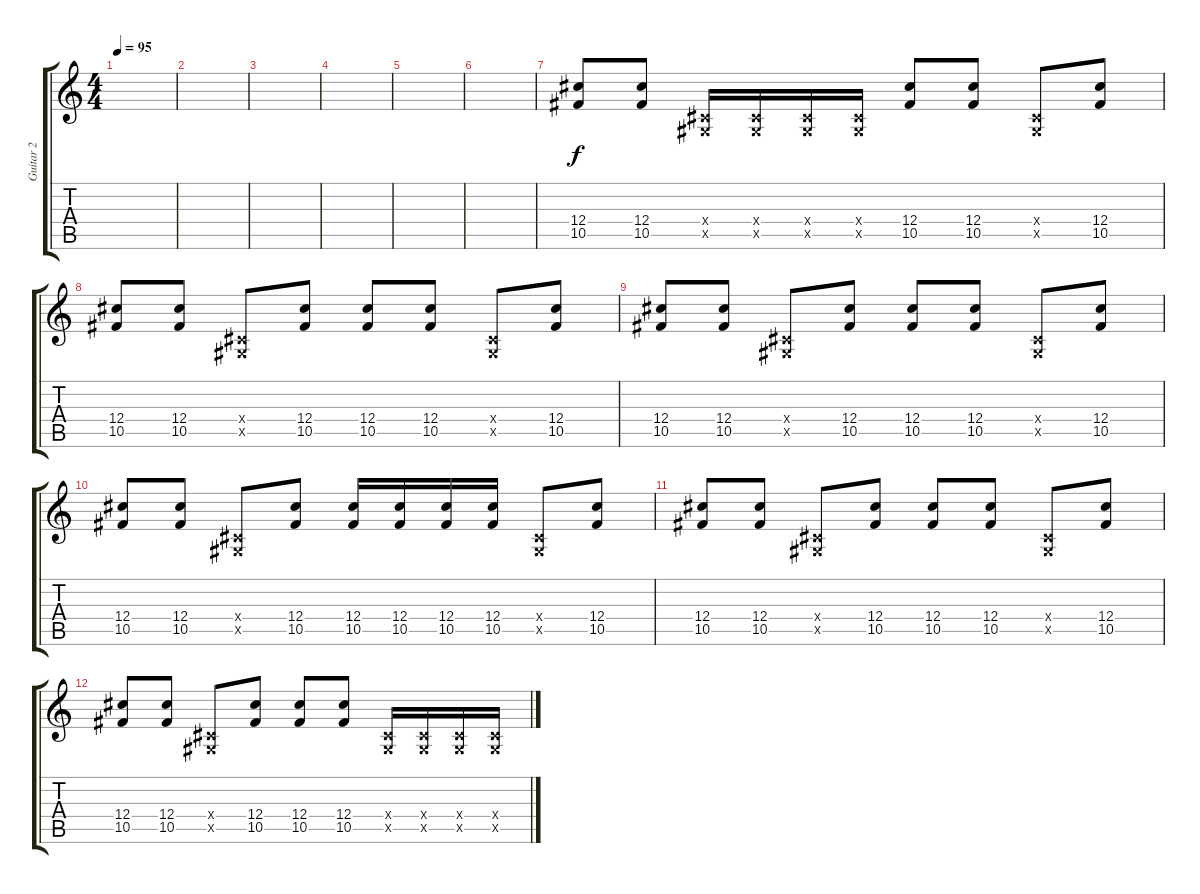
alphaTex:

\track ("Guitar 2" "Guitar 2") {instrument distortionguitar}
\staff {score tabs}
\tuning (Eb4 Bb3 Gb3 Db3 Ab2 Eb2) {hide}
\ts (4 4)
\tempo 95
\clef g2
\ks c
|
|
|
|
|
|
(12.4 10.5).8 (12.4 10.5).8 (0.4{x} 0.5{x}).16 (0.4{x} 0.5{x}).16 (0.4{x} 0.5{x}).16 (0.4{x} 0.5{x}).16 (12.4 10.5).8 (12.4 10.5).8 (0.4{x} 0.5{x}).8 (12.4 10.5).8 |
(12.4 10.5).8 (12.4 10.5).8 (0.4{x} 0.5{x}).8 (12.4 10.5).8 (12.4 10.5).8 (12.4 10.5).8 (0.4{x} 0.5{x}).8 (12.4 10.5).8 |
(12.4 10.5).8 (12.4 10.5).8 (0.4{x} 0.5{x}).8 (12.4 10.5).8 (12.4 10.5).8 (12.4 10.5).8 (0.4{x} 0.5{x}).8 (12.4 10.5).8 |
(12.4 10.5).8 (12.4 10.5).8 (0.4{x} 0.5{x}).8 (12.4 10.5).8 (12.4 10.5).16 (12.4 10.5).16 (12.4 10.5).16 (12.4 10.5).16 (0.4{x} 0.5{x}).8 (12.4 10.5).8 |
(12.4 10.5).8 (12.4 10.5).8 (0.4{x} 0.5{x}).8 (12.4 10.5).8 (12.4 10.5).8 (12.4 10.5).8 (0.4{x} 0.5{x}).8 (12.4 10.5).8 |
(12.4 10.5).8 (12.4 10.5).8 (0.4{x} 0.5{x}).8 (12.4 10.5).8 (12.4 10.5).8 (12.4 10.5).8 (0.4{x} 0.5{x}).16 (0.4{x} 0.5{x}).16 (0.4{x} 0.5{x}).16 (0.4{x} 0.5{x}).16
